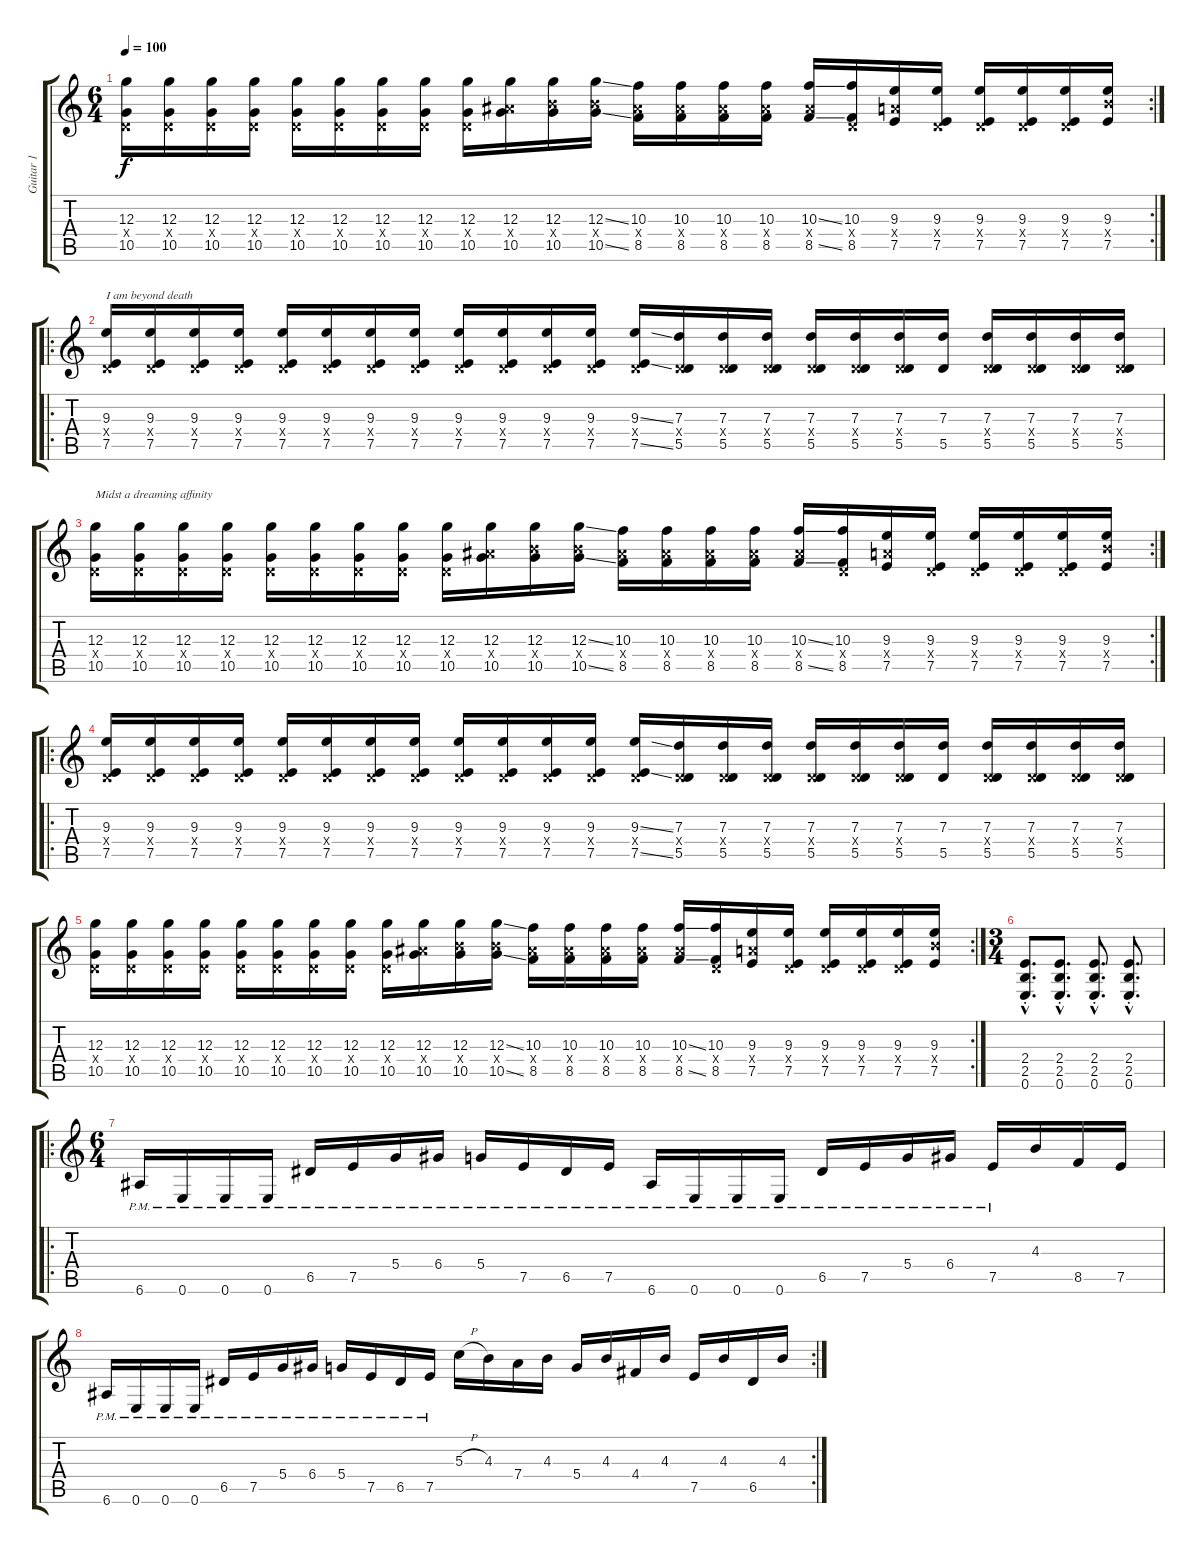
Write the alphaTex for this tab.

\track ("Guitar 1" "Guitar 1") {instrument distortionguitar}
\staff {score tabs}
\tuning (E4 B3 G3 D3 A2 E2) {hide}
\rc 2
\ts (6 4)
\tempo 100
\clef g2
\ks c
(12.3 0.4{x} 10.5).16{dy f} (12.3 0.4{x} 10.5).16 (12.3 0.4{x} 10.5).16 (12.3 0.4{x} 10.5).16 (12.3 0.4{x} 10.5).16 (12.3 0.4{x} 10.5).16 (12.3 0.4{x} 10.5).16 (12.3 0.4{x} 10.5).16 (12.3 0.4{x} 10.5).16 (12.3 8.4{x} 10.5).16 (12.3 9.4{x} 10.5).16 (12.3{ss} 9.4{x} 10.5{ss}).16 (10.3 8.4{x} 8.5).16 (10.3 8.4{x} 8.5).16 (10.3 8.4{x} 8.5).16 (10.3 8.4{x} 8.5).16 (10.3{ss} 8.4{x} 8.5{ss}).16 (10.3 0.4{x} 8.5).16 (9.3 7.4{x} 7.5).16 (9.3 0.4{x} 7.5).16 (9.3 0.4{x} 7.5).16 (9.3 0.4{x} 7.5).16 (9.3 0.4{x} 7.5).16 (9.3 9.4{x} 7.5).16 |
\ro
(9.3 0.4{x} 7.5).16{txt "I am beyond death"} (9.3 0.4{x} 7.5).16 (9.3 0.4{x} 7.5).16 (9.3 0.4{x} 7.5).16 (9.3 0.4{x} 7.5).16 (9.3 0.4{x} 7.5).16 (9.3 0.4{x} 7.5).16 (9.3 0.4{x} 7.5).16 (9.3 0.4{x} 7.5).16 (9.3 0.4{x} 7.5).16 (9.3 0.4{x} 7.5).16 (9.3 0.4{x} 7.5).16 (9.3{ss} 0.4{x} 7.5{ss}).16 (7.3 0.4{x} 5.5).16 (7.3 0.4{x} 5.5).16 (7.3 0.4{x} 5.5).16 (7.3 0.4{x} 5.5).16 (7.3 0.4{x} 5.5).16 (7.3 0.4{x} 5.5).16 (7.3 5.5).16 (7.3 0.4{x} 5.5).16 (7.3 0.4{x} 5.5).16 (7.3 0.4{x} 5.5).16 (7.3 0.4{x} 5.5).16 |
\rc 2
(12.3 0.4{x} 10.5).16{txt "Midst a dreaming affinity"} (12.3 0.4{x} 10.5).16 (12.3 0.4{x} 10.5).16 (12.3 0.4{x} 10.5).16 (12.3 0.4{x} 10.5).16 (12.3 0.4{x} 10.5).16 (12.3 0.4{x} 10.5).16 (12.3 0.4{x} 10.5).16 (12.3 0.4{x} 10.5).16 (12.3 8.4{x} 10.5).16 (12.3 9.4{x} 10.5).16 (12.3{ss} 9.4{x} 10.5{ss}).16 (10.3 8.4{x} 8.5).16 (10.3 8.4{x} 8.5).16 (10.3 8.4{x} 8.5).16 (10.3 8.4{x} 8.5).16 (10.3{ss} 8.4{x} 8.5{ss}).16 (10.3 0.4{x} 8.5).16 (9.3 7.4{x} 7.5).16 (9.3 0.4{x} 7.5).16 (9.3 0.4{x} 7.5).16 (9.3 0.4{x} 7.5).16 (9.3 0.4{x} 7.5).16 (9.3 9.4{x} 7.5).16 |
\ro
(9.3 0.4{x} 7.5).16 (9.3 0.4{x} 7.5).16 (9.3 0.4{x} 7.5).16 (9.3 0.4{x} 7.5).16 (9.3 0.4{x} 7.5).16 (9.3 0.4{x} 7.5).16 (9.3 0.4{x} 7.5).16 (9.3 0.4{x} 7.5).16 (9.3 0.4{x} 7.5).16 (9.3 0.4{x} 7.5).16 (9.3 0.4{x} 7.5).16 (9.3 0.4{x} 7.5).16 (9.3{ss} 0.4{x} 7.5{ss}).16 (7.3 0.4{x} 5.5).16 (7.3 0.4{x} 5.5).16 (7.3 0.4{x} 5.5).16 (7.3 0.4{x} 5.5).16 (7.3 0.4{x} 5.5).16 (7.3 0.4{x} 5.5).16 (7.3 5.5).16 (7.3 0.4{x} 5.5).16 (7.3 0.4{x} 5.5).16 (7.3 0.4{x} 5.5).16 (7.3 0.4{x} 5.5).16 |
\rc 2
(12.3 0.4{x} 10.5).16 (12.3 0.4{x} 10.5).16 (12.3 0.4{x} 10.5).16 (12.3 0.4{x} 10.5).16 (12.3 0.4{x} 10.5).16 (12.3 0.4{x} 10.5).16 (12.3 0.4{x} 10.5).16 (12.3 0.4{x} 10.5).16 (12.3 0.4{x} 10.5).16 (12.3 8.4{x} 10.5).16 (12.3 9.4{x} 10.5).16 (12.3{ss} 9.4{x} 10.5{ss}).16 (10.3 8.4{x} 8.5).16 (10.3 8.4{x} 8.5).16 (10.3 8.4{x} 8.5).16 (10.3 8.4{x} 8.5).16 (10.3{ss} 8.4{x} 8.5{ss}).16 (10.3 0.4{x} 8.5).16 (9.3 7.4{x} 7.5).16 (9.3 0.4{x} 7.5).16 (9.3 0.4{x} 7.5).16 (9.3 0.4{x} 7.5).16 (9.3 0.4{x} 7.5).16 (9.3 9.4{x} 7.5).16 |
\ts (3 4)
(2.4{hac st} 2.5{hac st} 0.6{hac st}).8{d} (2.4{hac st} 2.5{hac st} 0.6{hac st}).8{d} (2.4{hac st} 2.5{hac st} 0.6{hac st}).8{d} (2.4{hac st} 2.5{hac st} 0.6{hac st}).8{d} |
\ro
\ts (6 4)
6.6{pm}.16 0.6{pm}.16 0.6{pm}.16 0.6{pm}.16 6.5{pm}.16 7.5{pm}.16 5.4{pm}.16 6.4{pm}.16 5.4{pm}.16 7.5{pm}.16 6.5{pm}.16 7.5{pm}.16 6.6{pm}.16 0.6{pm}.16 0.6{pm}.16 0.6{pm}.16 6.5{pm}.16 7.5{pm}.16 5.4{pm}.16 6.4{pm}.16 7.5{pm}.16 4.3.16 8.5.16 7.5.16 |
\rc 2
6.6{pm}.16 0.6{pm}.16 0.6{pm}.16 0.6{pm}.16 6.5{pm}.16 7.5{pm}.16 5.4{pm}.16 6.4{pm}.16 5.4{pm}.16 7.5{pm}.16 6.5{pm}.16 7.5{pm}.16 5.3{h}.16 4.3.16 7.4.16 4.3.16 5.4.16 4.3.16 4.4.16 4.3.16 7.5.16 4.3.16 6.5.16 4.3.16
